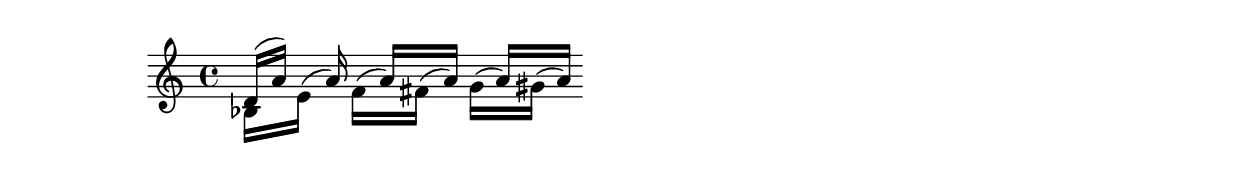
%% Do not edit this file; it is auto-generated from LSR http://lsr.dsi.unimi.it
%% This file is in the public domain.
\version "2.11.64"

\header {
  lsrtags = "expressive-marks, keyboards, unfretted-strings"

  texidoces = "
En determinadas situaciones es necesario crear ligaduras de
expresión entre notas que están en voces distintas.

La solución es añadir notas invisibles a una de las voces
utilizando @code{\\hideNotes}.

Este ejemplo es el compás 235 de la Chacona de la segunda Partita
para violín solo, BWV 1004, de Bach.

"
  doctitlees = "Hacer ligaduras entre voces distintas"

  texidoc = "
In some situations, it may be necessary to create slurs between notes
from different voices.

The solution is to add invisible notes to one of the voices, using
@code{\\hideNotes}.

This example is measure 235 of the Ciaconna from Bach's 2nd Partita for
solo violin, BWV 1004.

"
  doctitle = "Creating slurs across voices"
} % begin verbatim

\relative c' {
  << {
    d16( a') s a s a[ s a] s a[ s a]
  }
  \\
  {
    \slurUp
    bes,16[ s e](
    \hideNotes a)
    \unHideNotes f[(
    \hideNotes a)
    \unHideNotes fis](
    \hideNotes a)
    \unHideNotes g[(
    \hideNotes a)
    \unHideNotes gis](
    \hideNotes a)
  } >>
}
